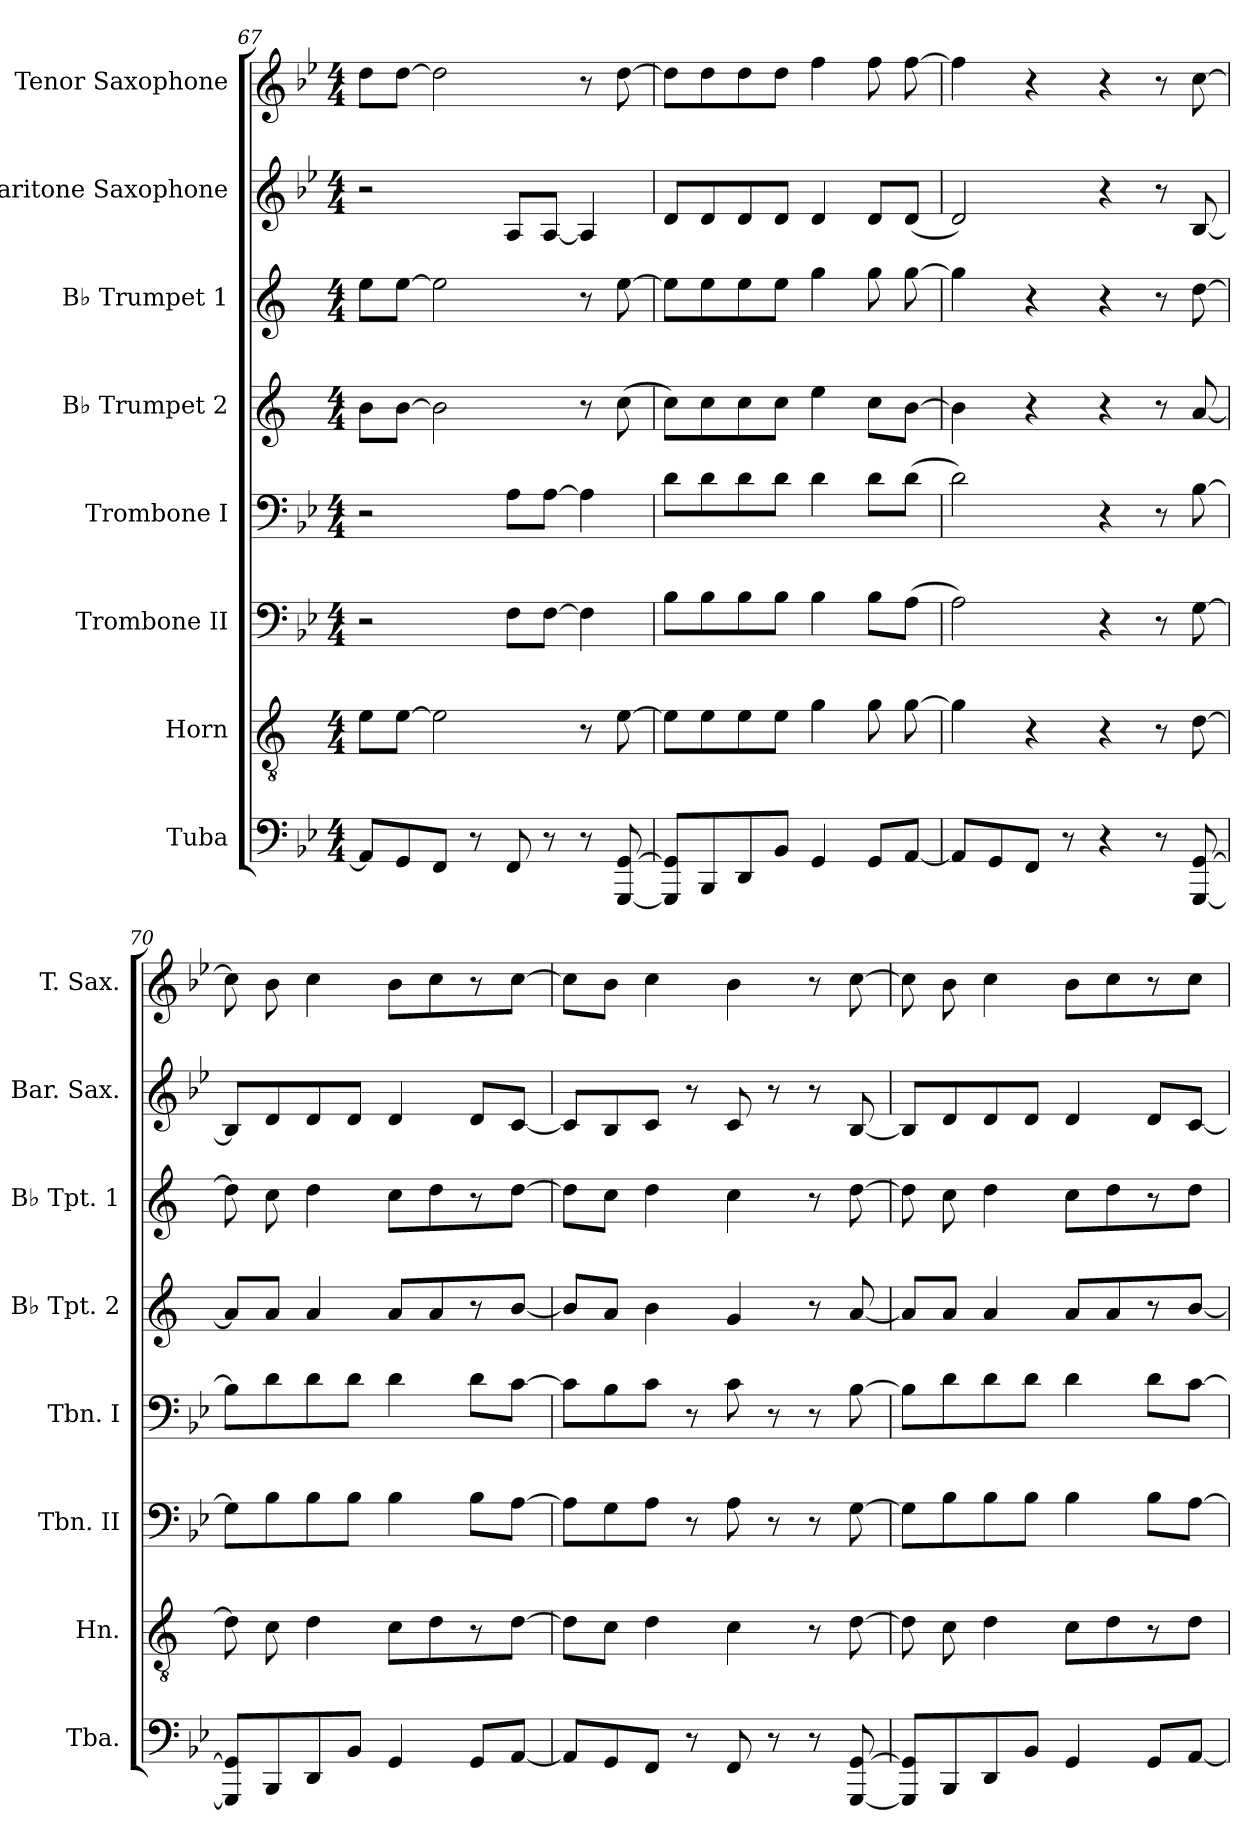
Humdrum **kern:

**kern	**kern	**kern	**kern	**kern	**kern	**kern	**kern
*part8	*part7	*part6	*part5	*part4	*part3	*part2	*part1
*staff8	*staff7	*staff6	*staff5	*staff4	*staff3	*staff2	*staff1
*I"Tuba	*I"Horn	*I"Trombone II	*I"Trombone I	*I"B♭ Trumpet 2	*I"B♭ Trumpet 1	*I"Baritone Saxophone	*I"Tenor Saxophone
*I'Tba.	*I'Hn.	*I'Tbn. II	*I'Tbn. I	*I'B♭ Tpt. 2	*I'B♭ Tpt. 1	*I'Bar. Sax.	*I'T. Sax.
*clefF4	*clefGv2	*clefF4	*clefF4	*clefG2	*clefG2	*clefG2	*clefG2
*	*ITrd1c2	*	*	*ITrd1c2	*ITrd1c2	*ITrd12c21	*ITrd8c14
*k[b-e-]	*k[b-e-]	*k[b-e-]	*k[b-e-]	*k[b-e-]	*k[b-e-]	*k[b-e-]	*k[b-e-]
*M4/4	*M4/4	*M4/4	*M4/4	*M4/4	*M4/4	*M4/4	*M4/4
=67	=67	=67	=67	=67	=67	=67	=67
8AAL]	8dL	2r	2r	8aL	8ddL	2r	8dL
8GG	[8dJ	.	.	[8aJ	[8ddJ	.	[8dJ
8FFJ	2d]	.	.	2a]	2dd]	.	2d]
8r	.	.	.	.	.	.	.
8FF	.	8FL	8AL	.	.	8AAL	.
8r	.	[8FJ	[8AJ	.	.	[8AAJ	.
8r	8r	4F]	4A]	8r	8r	4AA]	8r
[8GGG [8GG	[8d	.	.	(>8b-	[8dd	.	[8d
=68	=68	=68	=68	=68	=68	=68	=68
8GGG] 8GG]L	8dL]	8B-L	8dL	8b-L)	8ddL]	8DL	8dL]
8BBB-	8d	8B-	8d	8b-	8dd	8D	8d
8DD	8d	8B-	8d	8b-	8dd	8D	8d
8BB-J	8dJ	8B-J	8dJ	8b-J	8ddJ	8DJ	8dJ
4GG	4f	4B-	4d	4dd	4ff	4D	4f
8GGL	8f	8B-L	8dL	8b-L	8ff	8DL	8f
[8AAJ	[8f	(>8AJ	(>8dJ	[8aJ	[8ff	(>8DJ	[8f
=69	=69	=69	=69	=69	=69	=69	=69
8AAL]	4f]	2A)	2d)	4a]	4ff]	2D)	4f]
8GG	.	.	.	.	.	.	.
8FFJ	4r	.	.	4r	4r	.	4r
8r	.	.	.	.	.	.	.
4r	4r	4r	4r	4r	4r	4r	4r
8r	8r	8r	8r	8r	8r	8r	8r
[8GGG [8GG	[8c	[8G	[8B-	[8g	[8cc	[8BB-	[8c
=70	=70	=70	=70	=70	=70	=70	=70
8GGG] 8GG]L	8c]	8GL]	8B-L]	8gL]	8cc]	8BB-L]	8c]
8BBB-	8B-	8B-	8d	8gJ	8b-	8D	8B-
8DD	4c	8B-	8d	4g	4cc	8D	4c
8BB-J	.	8B-J	8dJ	.	.	8DJ	.
4GG	8B-L	4B-	4d	8gL	8b-L	4D	8B-L
.	8c	.	.	8g	8cc	.	8c
8GGL	8r	8B-L	8dL	8r	8r	8DL	8r
[8AAJ	[8cJ	[8AJ	[8cJ	[8aJ	[8ccJ	[8CJ	[8cJ
=71	=71	=71	=71	=71	=71	=71	=71
8AAL]	8cL]	8AL]	8cL]	8aL]	8ccL]	8CL]	8cL]
8GG	8B-J	8G	8B-	8gJ	8b-J	8BB-	8B-J
8FFJ	4c	8AJ	8cJ	4a	4cc	8CJ	4c
8r	.	8r	8r	.	.	8r	.
8FF	4B-	8A	8c	4f	4b-	8C	4B-
8r	.	8r	8r	.	.	8r	.
8r	8r	8r	8r	8r	8r	8r	8r
[8GGG [8GG	[8c	[8G	[8B-	[8g	[8cc	[8BB-	[8c
=72	=72	=72	=72	=72	=72	=72	=72
8GGG] 8GG]L	8c]	8GL]	8B-L]	8gL]	8cc]	8BB-L]	8c]
8BBB-	8B-	8B-	8d	8gJ	8b-	8D	8B-
8DD	4c	8B-	8d	4g	4cc	8D	4c
8BB-J	.	8B-J	8dJ	.	.	8DJ	.
4GG	8B-L	4B-	4d	8gL	8b-L	4D	8B-L
.	8c	.	.	8g	8cc	.	8c
8GGL	8r	8B-L	8dL	8r	8r	8DL	8r
[8AAJ	8cJ	[8AJ	[8cJ	[8aJ	8ccJ	[8CJ	8cJ
=	=	=	=	=	=	=	=
*-	*-	*-	*-	*-	*-	*-	*-
